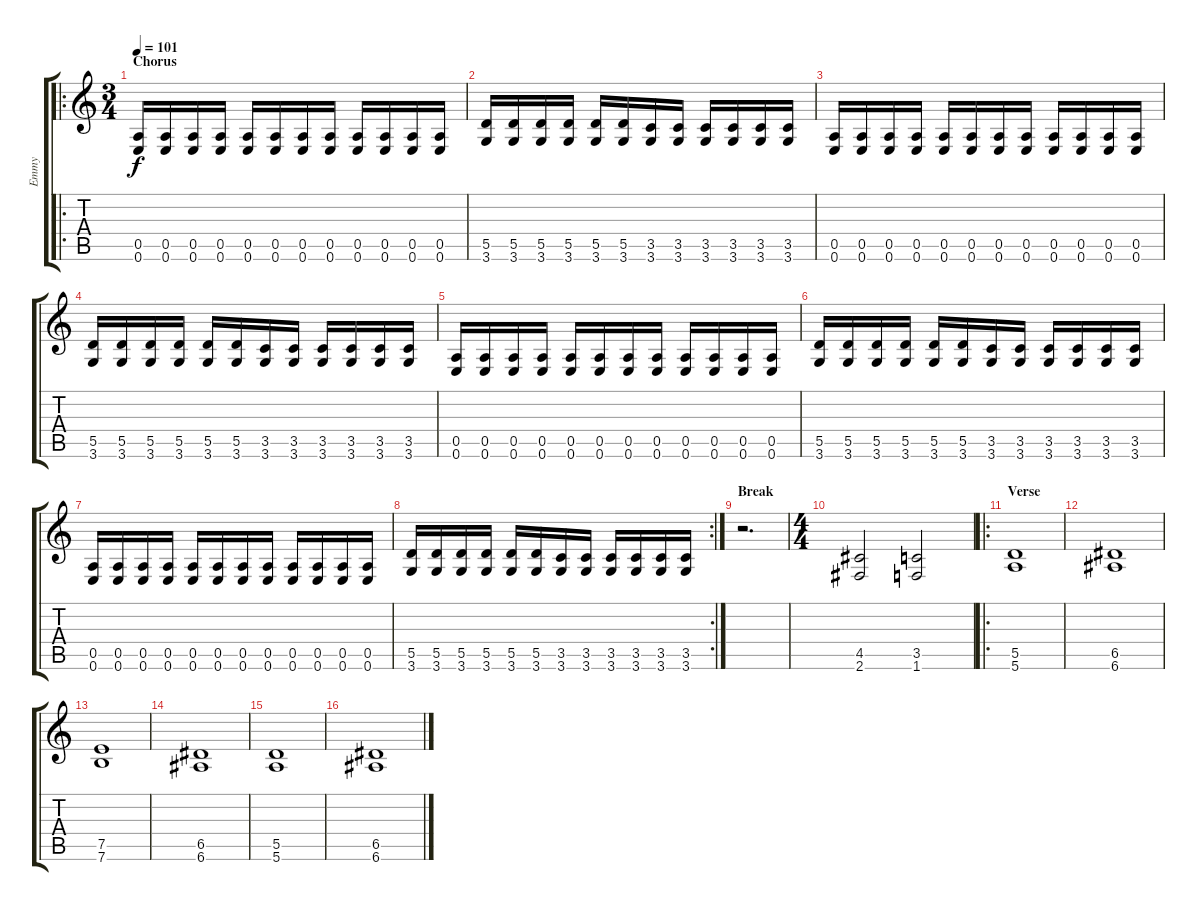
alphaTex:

\track ("Emmy" "Emmy") {instrument distortionguitar}
\staff {score tabs}
\tuning (E4 B3 G3 D3 A2 E2) {hide}
\ro
\ts (3 4)
\section ("" "Chorus")
\tempo 101
\clef g2
\ks c
(0.5 0.6).16{dy f instrument distortionguitar} (0.5 0.6).16 (0.5 0.6).16 (0.5 0.6).16 (0.5 0.6).16 (0.5 0.6).16 (0.5 0.6).16 (0.5 0.6).16 (0.5 0.6).16 (0.5 0.6).16 (0.5 0.6).16 (0.5 0.6).16 |
(5.5 3.6).16 (5.5 3.6).16 (5.5 3.6).16 (5.5 3.6).16 (5.5 3.6).16 (5.5 3.6).16 (3.5 3.6).16 (3.5 3.6).16 (3.5 3.6).16 (3.5 3.6).16 (3.5 3.6).16 (3.5 3.6).16 |
(0.5 0.6).16{instrument distortionguitar} (0.5 0.6).16 (0.5 0.6).16 (0.5 0.6).16 (0.5 0.6).16 (0.5 0.6).16 (0.5 0.6).16 (0.5 0.6).16 (0.5 0.6).16 (0.5 0.6).16 (0.5 0.6).16 (0.5 0.6).16 |
(5.5 3.6).16 (5.5 3.6).16 (5.5 3.6).16 (5.5 3.6).16 (5.5 3.6).16 (5.5 3.6).16 (3.5 3.6).16 (3.5 3.6).16 (3.5 3.6).16 (3.5 3.6).16 (3.5 3.6).16 (3.5 3.6).16 |
(0.5 0.6).16{instrument distortionguitar} (0.5 0.6).16 (0.5 0.6).16 (0.5 0.6).16 (0.5 0.6).16 (0.5 0.6).16 (0.5 0.6).16 (0.5 0.6).16 (0.5 0.6).16 (0.5 0.6).16 (0.5 0.6).16 (0.5 0.6).16 |
(5.5 3.6).16 (5.5 3.6).16 (5.5 3.6).16 (5.5 3.6).16 (5.5 3.6).16 (5.5 3.6).16 (3.5 3.6).16 (3.5 3.6).16 (3.5 3.6).16 (3.5 3.6).16 (3.5 3.6).16 (3.5 3.6).16 |
(0.5 0.6).16{instrument distortionguitar} (0.5 0.6).16 (0.5 0.6).16 (0.5 0.6).16 (0.5 0.6).16 (0.5 0.6).16 (0.5 0.6).16 (0.5 0.6).16 (0.5 0.6).16 (0.5 0.6).16 (0.5 0.6).16 (0.5 0.6).16 |
\rc 2
(5.5 3.6).16 (5.5 3.6).16 (5.5 3.6).16 (5.5 3.6).16 (5.5 3.6).16 (5.5 3.6).16 (3.5 3.6).16 (3.5 3.6).16 (3.5 3.6).16 (3.5 3.6).16 (3.5 3.6).16 (3.5 3.6).16 |
\section ("" "Break")
r.2{d} |
\ts (4 4)
(4.5 2.6).2 (3.5 1.6).2 |
\ro
\section ("" "Verse")
(5.5 5.6).1 |
(6.5 6.6).1 |
(7.5 7.6).1 |
(6.5 6.6).1 |
(5.5 5.6).1 |
(6.5 6.6).1
